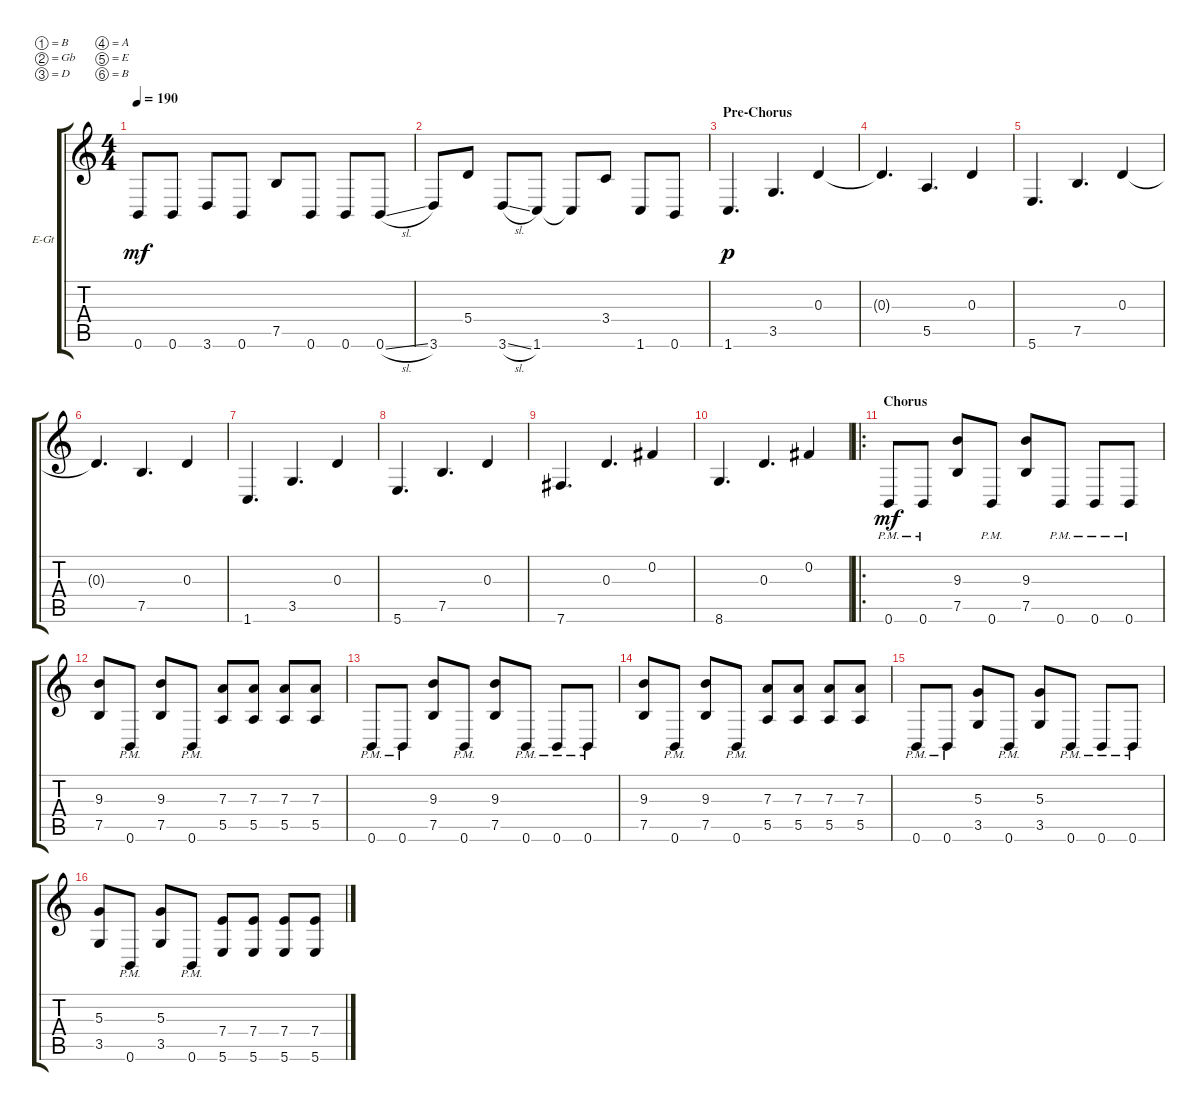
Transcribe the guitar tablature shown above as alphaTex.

\bracketExtendMode groupsimilarinstruments
\firstSystemTrackNameOrientation horizontal
\otherSystemsTrackNameOrientation horizontal
\track ("Electric Guitar 2" "E-Gt") {instrument distortionguitar}
\staff {score tabs}
\tuning (B3 Gb3 D3 A2 E2 B1)
\ts (4 4)
\tempo 190
\clef g2
\ks c
0.6{t}.8{dy mf} 0.6.8 3.6.8 0.6.8 7.5.8 0.6.8 0.6.8 0.6{sl}.8 |
3.6.8 5.4.8 3.6{sl}.8 1.6.8 1.6{t}.8 3.4.8 1.6.8 0.6.8 |
\section ("" "Pre-Chorus")
1.6.4{d dy p} 3.5.4{d} 0.3.4 |
0.3{t}.4{d} 5.5.4{d} 0.3.4 |
5.6.4{d} 7.5.4{d} 0.3.4 |
0.3{t}.4{d} 7.5.4{d} 0.3.4 |
1.6.4{d} 3.5.4{d} 0.3.4 |
5.6.4{d} 7.5.4{d} 0.3.4 |
7.6.4{d} 0.3.4{d} 0.2.4 |
8.6.4{d} 0.3.4{d} 0.2.4 |
\ro
\section ("" "Chorus")
0.6{pm}.8{dy mf} 0.6{pm}.8 (7.5 9.3).8 0.6{pm}.8 (9.3 7.5).8 0.6{pm}.8 0.6{pm}.8 0.6{pm}.8 |
(7.5 9.3).8 0.6{pm}.8 (9.3 7.5).8 0.6{pm}.8 (5.5 7.3).8 (5.5 7.3).8 (5.5 7.3).8 (5.5 7.3).8 |
0.6{pm}.8 0.6{pm}.8 (7.5 9.3).8 0.6{pm}.8 (9.3 7.5).8 0.6{pm}.8 0.6{pm}.8 0.6{pm}.8 |
(7.5 9.3).8 0.6{pm}.8 (9.3 7.5).8 0.6{pm}.8 (5.5 7.3).8 (5.5 7.3).8 (5.5 7.3).8 (5.5 7.3).8 |
0.6{pm}.8 0.6{pm}.8 (3.5 5.3).8 0.6{pm}.8 (5.3 3.5).8 0.6{pm}.8 0.6{pm}.8 0.6{pm}.8 |
(3.5 5.3).8 0.6{pm}.8 (5.3 3.5).8 0.6{pm}.8 (5.6 7.4).8 (5.6 7.4).8 (5.6 7.4).8 (5.6 7.4).8
